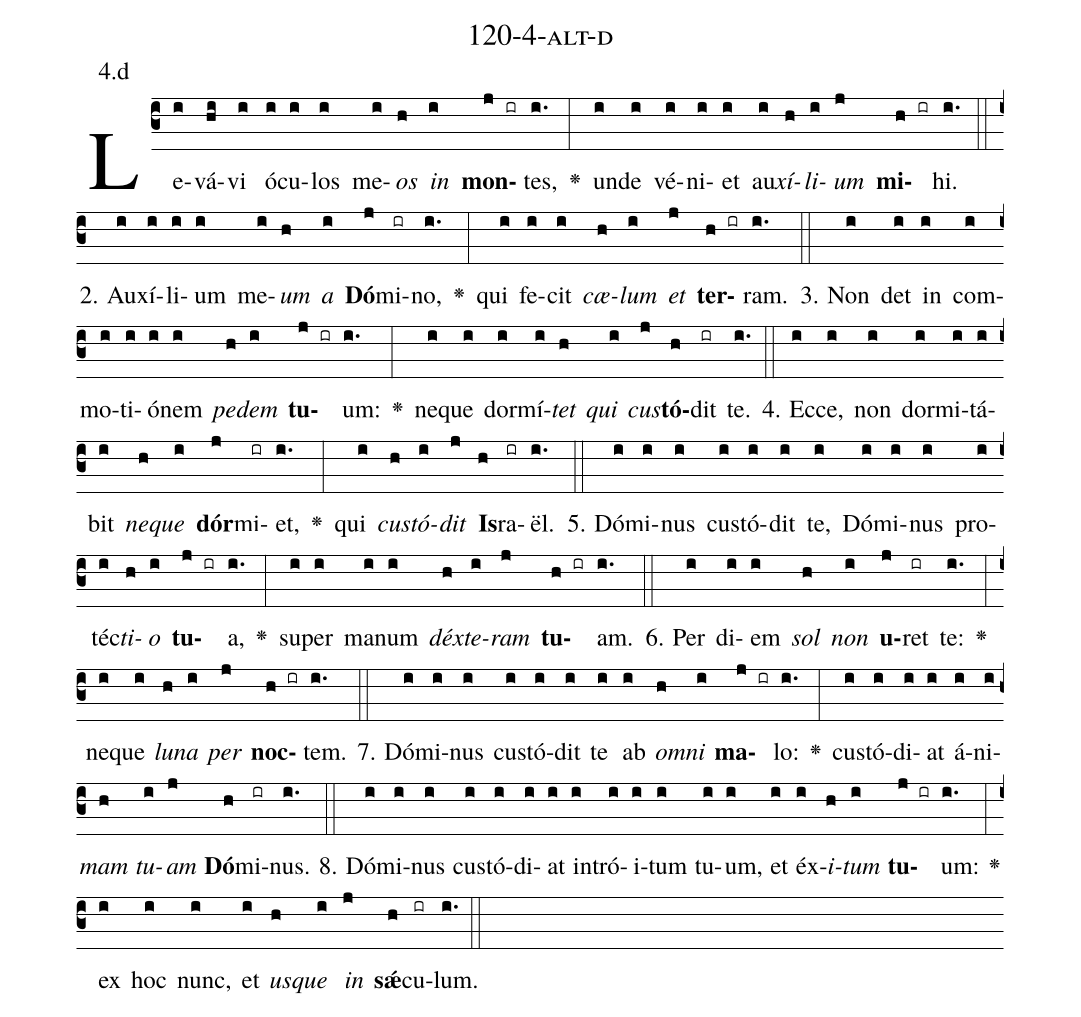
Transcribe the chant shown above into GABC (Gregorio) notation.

name: 120-4-alt-d;
annotation: 4.d;
%%
(c3)Le(i)vá(hi)vi(i) ó(i)cu(i)los(i) me(i)<i>os</i>(h) <i>in</i>(i) <b>mon</b>(j ir)tes,(i.) <v>\greheightstar</v>(:) un(i)de(i) vé(i)ni(i)et(i) au(i)<i>xí</i>(h)<i>li</i>(i)<i>um</i>(j) <b>mi</b>(h ir)hi.(i.) (::)
2. Au(i)xí(i)li(i)um(i) me(i)<i>um</i>(h) <i>a</i>(i) <b>Dó</b>(j)mi(ir)no,(i.) <v>\greheightstar</v>(:) qui(i) fe(i)cit(i) <i>cæ</i>(h)<i>lum</i>(i) <i>et</i>(j) <b>ter</b>(h ir)ram.(i.) (::)
3. Non(i) det(i) in(i) com(i)mo(i)ti(i)ó(i)nem(i) <i>pe</i>(h)<i>dem</i>(i) <b>tu</b>(j ir)um:(i.) <v>\greheightstar</v>(:) ne(i)que(i) dor(i)mí(i)<i>tet</i>(h) <i>qui</i>(i) <i>cus</i>(j)<b>tó</b>(h)dit(ir) te.(i.) (::)
4. Ec(i)ce,(i) non(i) dor(i)mi(i)tá(i)bit(i) <i>ne</i>(h)<i>que</i>(i) <b>dór</b>(j)mi(ir)et,(i.) <v>\greheightstar</v>(:) qui(i) <i>cus</i>(h)<i>tó</i>(i)<i>dit</i>(j) <b>Is</b>(h)ra(ir)ël.(i.) (::)
5. Dó(i)mi(i)nus(i) cus(i)tó(i)dit(i) te,(i) Dó(i)mi(i)nus(i) pro(i)téc(i)<i>ti</i>(h)<i>o</i>(i) <b>tu</b>(j ir)a,(i.) <v>\greheightstar</v>(:) su(i)per(i) ma(i)num(i) <i>déx</i>(h)<i>te</i>(i)<i>ram</i>(j) <b>tu</b>(h ir)am.(i.) (::)
6. Per(i) di(i)em(i) <i>sol</i>(h) <i>non</i>(i) <b>u</b>(j)ret(ir) te:(i.) <v>\greheightstar</v>(:) ne(i)que(i) <i>lu</i>(h)<i>na</i>(i) <i>per</i>(j) <b>noc</b>(h ir)tem.(i.) (::)
7. Dó(i)mi(i)nus(i) cus(i)tó(i)dit(i) te(i) ab(i) <i>om</i>(h)<i>ni</i>(i) <b>ma</b>(j ir)lo:(i.) <v>\greheightstar</v>(:) cus(i)tó(i)di(i)at(i) á(i)ni(i)<i>mam</i>(h) <i>tu</i>(i)<i>am</i>(j) <b>Dó</b>(h)mi(ir)nus.(i.) (::)
8. Dó(i)mi(i)nus(i) cus(i)tó(i)di(i)at(i) in(i)tró(i)i(i)tum(i) tu(i)um,(i) et(i) éx(i)<i>i</i>(h)<i>tum</i>(i) <b>tu</b>(j ir)um:(i.) <v>\greheightstar</v>(:) ex(i) hoc(i) nunc,(i) et(i) <i>us</i>(h)<i>que</i>(i) <i>in</i>(j) <b>sǽ</b>(h)cu(ir)lum.(i.) (::)
